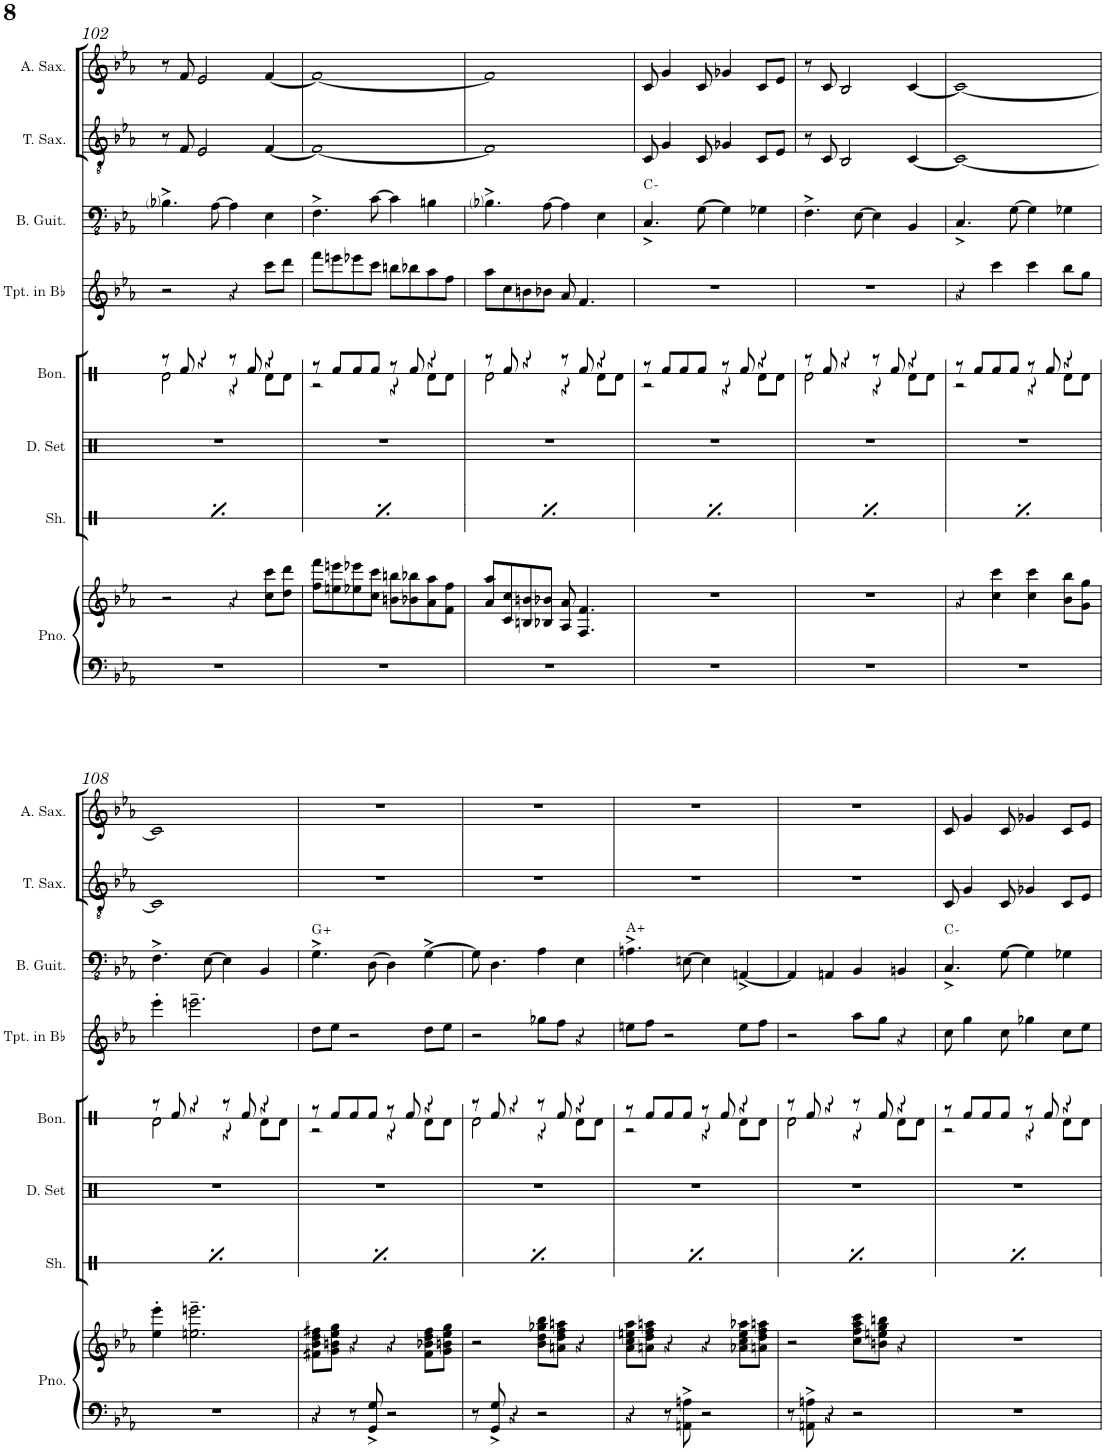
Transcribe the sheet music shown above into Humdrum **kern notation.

**kern	**kern	**kern	**kern	**kern	**kern	**kern	**harte	**kern	**kern
*part8	*part8	*part7	*part6	*part5	*part4	*part3	*part3	*part2	*part1
*staff9	*staff8	*staff7	*staff6	*staff5	*staff4	*staff3	*	*staff2	*staff1
*I"Piano	*	*I"Shaker	*I"Drumset	*I"Bongos	*I"Trumpet in Bb	*I"Bass Guitar	*	*I"Tenor Saxophone	*I"Alto Saxophone
*I'Pno.	*	*I'Sh.	*I'D. Set	*I'Bon.	*I'Tpt. in Bb	*I'B. Guit.	*	*I'T. Sax.	*I'A. Sax.
!!LO:PB:g=z
*clefF4	*clefG2	*clefX	*clefX	*clefX	*clefG2	*clefFv4	*	*clefGv2	*clefG2
*	*	*	*	*	*Trd1c2	*	*	*Trd8c14	*Trd5c9
*k[b-e-a-]	*k[b-e-a-]	*k[]	*k[]	*k[]	*k[b-e-a-]	*k[b-e-a-]	*	*k[b-e-a-]	*k[b-e-a-]
*M4/4	*M4/4	*M4/4	*M4/4	*M4/4	*M4/4	*M4/4	*	*M4/4	*M4/4
=102	=102	=102	=102	=102	=102	=102	=102	=102	=102
*	*	*	*	*^	*	*	*	*	*
1r	2r	4Re/	1r	8r	2Rd\	2r	4.BB-i^\	.	8r	8r
.	.	.	.	8Rf/	.	.	.	.	8F/	8f/
.	.	8Re/L	.	4r	.	.	.	.	2E-/	2e-/
.	.	8Re/J	.	.	.	.	[8AA-\	.	.	.
.	4r	4Re/	.	8r	4r	4r	4AA-\]	.	.	.
.	.	.	.	8Rf/	.	.	.	.	.	.
.	8cc\ 8ccc\L	8Re/L	.	4r	8Rd\L	8ccc\L	4EE-\	.	[4F/	[4f/
.	8dd\ 8ddd\J	8Re/J	.	.	8Rd\J	8ddd\J	.	.	.	.
=103	=103	=103	=103	=103	=103	=103	=103	=103	=103	=103
1r	8ff\ 8fff\L	4Re/	1r	8r	2r	8fff\L	4.FF^\	.	1F_	1f_
.	8een\ 8eeen\	.	.	8Rf/L	.	8eeen\	.	.	.	.
.	8ee-X\ 8eee-X\	8Re/L	.	8Rf/	.	8eee-X\	.	.	.	.
.	8cc\ 8ccc\J	8Re/J	.	8Rf/J	.	8ccc\J	[8C\	.	.	.
.	8bn\ 8bbn\L	4Re/	.	8r	4r	8bbn\L	4C\]	.	.	.
.	8b-X\ 8bb-X\	.	.	8Rf/	.	8bb-X\	.	.	.	.
.	8a-\ 8aa-\	8Re/L	.	4r	8Rd\L	8aa-\	4BBn\	.	.	.
.	8f\ 8ff\J	8Re/J	.	.	8Rd\J	8ff\J	.	.	.	.
=104	=104	=104	=104	=104	=104	=104	=104	=104	=104	=104
1r	8a-/ 8aa-/L	4Re/	1r	8r	2Rd\	8aa-\L	4.BB-i^\	.	1F]	1f]
.	8c/ 8cc/	.	.	8Rf/	.	8cc\	.	.	.	.
.	8Bn/ 8bn/	8Re/L	.	4r	.	8bn\	.	.	.	.
.	8B-X/ 8b-X/J	8Re/J	.	.	.	8b-X\J	[8AA-\	.	.	.
.	8A-/ 8a-/	4Re/	.	8r	4r	8a-/	4AA-\]	.	.	.
.	4.F/ 4.f/	.	.	8Rf/	.	4.f/	.	.	.	.
.	.	8Re/L	.	4r	8Rd\L	.	4EE-\	.	.	.
.	.	8Re/J	.	.	8Rd\J	.	.	.	.	.
=105	=105	=105	=105	=105	=105	=105	=105	=105	=105	=105
1r	1r	4Re/	1r	8r	2r	1r	4.CC^/	C:min	8C/	8c/
.	.	.	.	8Rf/L	.	.	.	.	4G/	4g/
.	.	8Re/L	.	8Rf/	.	.	.	.	.	.
.	.	8Re/J	.	8Rf/J	.	.	[8GG\	.	8C/	8c/
.	.	4Re/	.	8r	4r	.	4GG\]	.	4G-X/	4g-X/
.	.	.	.	8Rf/	.	.	.	.	.	.
.	.	8Re/L	.	4r	8Rd\L	.	4GG-X\	.	8C/L	8c/L
.	.	8Re/J	.	.	8Rd\J	.	.	.	8E-/J	8e-/J
=106	=106	=106	=106	=106	=106	=106	=106	=106	=106	=106
1r	1r	4Re/	1r	8r	2Rd\	1r	4.FF^\	.	8r	8r
.	.	.	.	8Rf/	.	.	.	.	8C/	8c/
.	.	8Re/L	.	4r	.	.	.	.	2BB-/	2B-/
.	.	8Re/J	.	.	.	.	[8EE-\	.	.	.
.	.	4Re/	.	8r	4r	.	4EE-\]	.	.	.
.	.	.	.	8Rf/	.	.	.	.	.	.
.	.	8Re/L	.	4r	8Rd\L	.	4BBB-/	.	[4C/	[4c/
.	.	8Re/J	.	.	8Rd\J	.	.	.	.	.
=107	=107	=107	=107	=107	=107	=107	=107	=107	=107	=107
1r	4r	4Re/	1r	8r	2r	4r	4.CC^/	.	1C_	1c_
.	.	.	.	8Rf/L	.	.	.	.	.	.
.	4cc\ 4ccc\	8Re/L	.	8Rf/	.	4ccc\	.	.	.	.
.	.	8Re/J	.	8Rf/J	.	.	[8GG\	.	.	.
.	4cc\ 4ccc\	4Re/	.	8r	4r	4ccc\	4GG\]	.	.	.
.	.	.	.	8Rf/	.	.	.	.	.	.
.	8b-\ 8bb-\L	8Re/L	.	4r	8Rd\L	8bb-\L	4GG-X\	.	.	.
.	8g\ 8gg\J	8Re/J	.	.	8Rd\J	8gg\J	.	.	.	.
!!LO:LB:g=z
=108	=108	=108	=108	=108	=108	=108	=108	=108	=108	=108
1r	4ee-\' 4eee-\'	4Re/	1r	8r	2Rd\	4eee-'\	4.FF^\	.	1C]	1c]
.	.	.	.	8Rf/	.	.	.	.	.	.
.	2.een\~ 2.eeen\~	8Re/L	.	4r	.	2.eeen~\	.	.	.	.
.	.	8Re/J	.	.	.	.	[8EE-\	.	.	.
.	.	4Re/	.	8r	4r	.	4EE-\]	.	.	.
.	.	.	.	8Rf/	.	.	.	.	.	.
.	.	8Re/L	.	4r	8Rd\L	.	4BBB-/	.	.	.
.	.	8Re/J	.	.	8Rd\J	.	.	.	.	.
=109	=109	=109	=109	=109	=109	=109	=109	=109	=109	=109
4r	8f#X\ 8b-\ 8dd\ 8ff#X\L	4Re/	1r	8r	2r	8dd\L	4.GG^\	G:aug	1r	1r
.	8g\ 8bn\ 8ee-\ 8gg\J	.	.	8Rf/L	.	8ee-\J	.	.	.	.
8r	4r	8Re/L	.	8Rf/	.	2r	.	.	.	.
8GG/^ 8G/^	.	8Re/J	.	8Rf/J	.	.	[8DD\	.	.	.
2r	4r	4Re/	.	8r	4r	.	4DD\]	.	.	.
.	.	.	.	8Rf/	.	.	.	.	.	.
.	8f#\ 8b-X\ 8dd\ 8ff#\L	8Re/L	.	4r	8Rd\L	8dd\L	[4GG^\	.	.	.
.	8g\ 8bn\ 8ee-\ 8gg\J	8Re/J	.	.	8Rd\J	8ee-\J	.	.	.	.
=110	=110	=110	=110	=110	=110	=110	=110	=110	=110	=110
8r	2r	4Re/	1r	8r	2Rd\	2r	8GG\]	.	1r	1r
8GG/^ 8G/^	.	.	.	8Rf/	.	.	4.DD\	.	.	.
4r	.	8Re/L	.	4r	.	.	.	.	.	.
.	.	8Re/J	.	.	.	.	.	.	.	.
2r	8b-\ 8dd\ 8gg-X\ 8bb-\L	4Re/	.	8r	4r	8gg-X\L	4AA-\	.	.	.
.	8an\ 8dd\ 8ff\ 8aan\J	.	.	8Rf/	.	8ff\J	.	.	.	.
.	4r	8Re/L	.	4r	8Rd\L	4r	4EE-\	.	.	.
.	.	8Re/J	.	.	8Rd\J	.	.	.	.	.
=111	=111	=111	=111	=111	=111	=111	=111	=111	=111	=111
4r	8a-\ 8cc\ 8een\ 8aa-\L	4Re/	1r	8r	2r	8een\L	4.AAn^\	A:aug	1r	1r
.	8an\ 8dd\ 8ff\ 8aan\J	.	.	8Rf/L	.	8ff\J	.	.	.	.
8r	4r	8Re/L	.	8Rf/	.	2r	.	.	.	.
8AAn\^ 8An\^	.	8Re/J	.	8Rf/J	.	.	[8EEn\	.	.	.
2r	4r	4Re/	.	8r	4r	.	4EE\]	.	.	.
.	.	.	.	8Rf/	.	.	.	.	.	.
.	8a-X\ 8cc\ 8ee\ 8aa-X\L	8Re/L	.	4r	8Rd\L	8ee\L	[4AAAn^/	.	.	.
.	8an\ 8dd\ 8ff\ 8aan\J	8Re/J	.	.	8Rd\J	8ff\J	.	.	.	.
=112	=112	=112	=112	=112	=112	=112	=112	=112	=112	=112
8r	2r	4Re/	1r	8r	2Rd\	2r	4AAA/]	.	1r	1r
8AAn\^ 8An\^	.	.	.	8Rf/	.	.	.	.	.	.
4r	.	8Re/L	.	4r	.	.	4AAAn/	.	.	.
.	.	8Re/J	.	.	.	.	.	.	.	.
2r	8cc\ 8ff\ 8aa-\ 8ccc\L	4Re/	.	8r	4r	8aa-\L	4BBB-/	.	.	.
.	8bn\ 8een\ 8gg\ 8bbn\J	.	.	8Rf/	.	8gg\J	.	.	.	.
.	4r	8Re/L	.	4r	8Rd\L	4r	4BBBn/	.	.	.
.	.	8Re/J	.	.	8Rd\J	.	.	.	.	.
=113	=113	=113	=113	=113	=113	=113	=113	=113	=113	=113
1r	1r	4Re/	1r	8r	2r	8cc\	4.CC^/	C:min	8C/	8c/
.	.	.	.	8Rf/L	.	4gg\	.	.	4G/	4g/
.	.	8Re/L	.	8Rf/	.	.	.	.	.	.
.	.	8Re/J	.	8Rf/J	.	8cc\	[8GG\	.	8C/	8c/
.	.	4Re/	.	8r	4r	4gg-X\	4GG\]	.	4G-X/	4g-X/
.	.	.	.	8Rf/	.	.	.	.	.	.
.	.	8Re/L	.	4r	8Rd\L	8cc\L	4GG-X\	.	8C/L	8c/L
.	.	8Re/J	.	.	8Rd\J	8ee-\J	.	.	8E-/J	8e-/J
*	*	*	*	*v	*v	*	*	*	*	*
=	=	=	=	=	=	=	=	=	=
*-	*-	*-	*-	*-	*-	*-	*-	*-	*-
